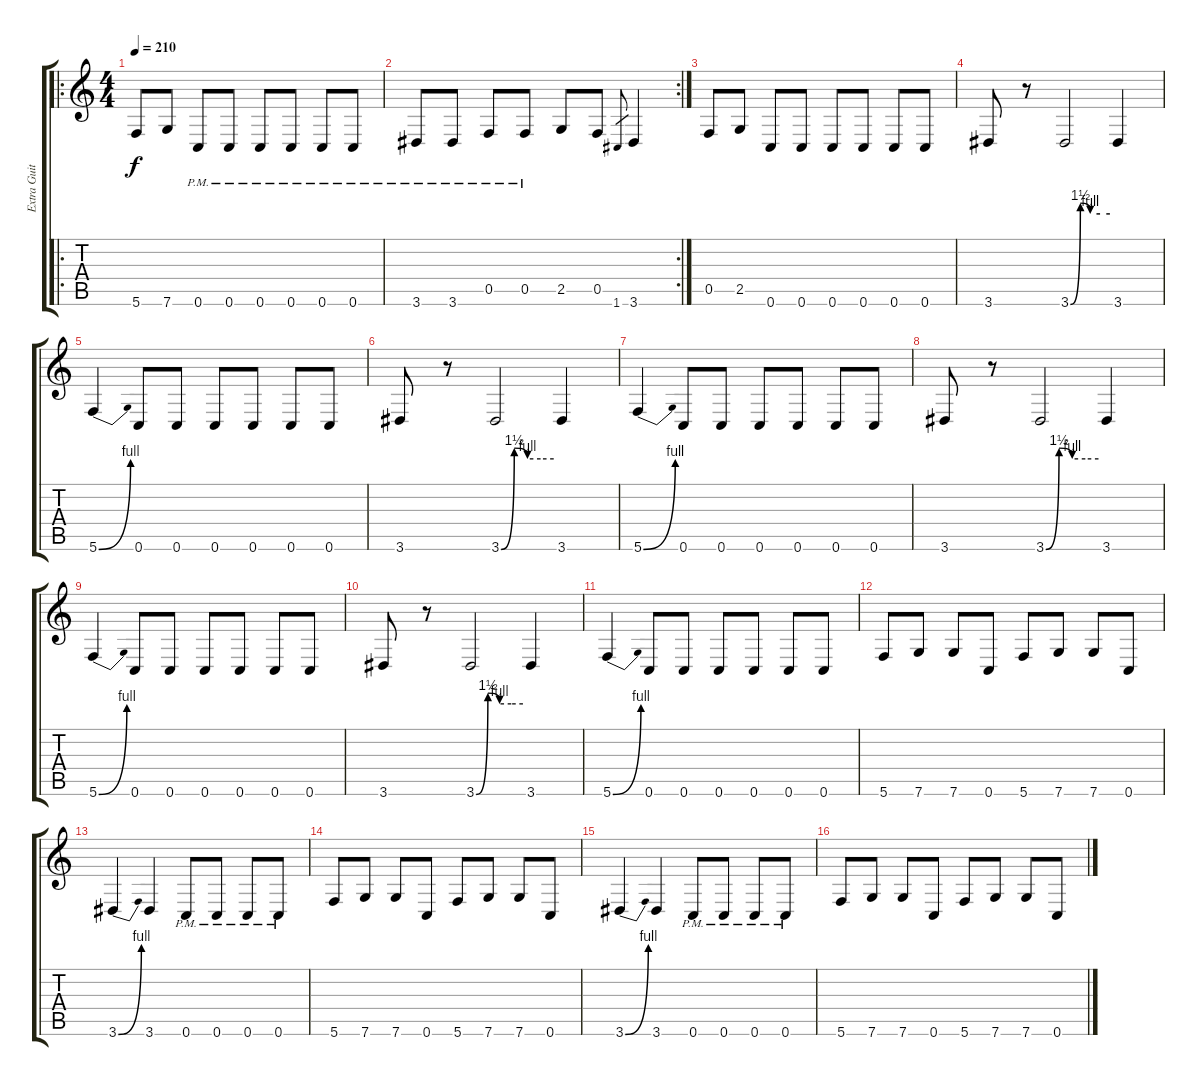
\track ("Extra Guitar" "Extra Guit") {instrument distortionguitar}
\staff {score tabs}
\tuning (C4 G3 Eb3 Bb2 F2 C2) {hide}
\ro
\ts (4 4)
\tempo 210
\clef g2
\ks c
5.6.8{dy f} 7.6.8 0.6{pm}.8 0.6{pm}.8 0.6{pm}.8 0.6{pm}.8 0.6{pm}.8 0.6{pm}.8 |
\rc 2
3.6{pm}.8 3.6{pm}.8 0.5{pm}.8 0.5{pm}.8 2.5.8 0.5.8 1.6.8{gr} 3.6.4 |
0.5.8 2.5.8 0.6.8 0.6.8 0.6.8 0.6.8 0.6.8 0.6.8 |
3.6.8 r.8 3.6{be (custom 0 0 15 6 30 4 45 4 60 4)}.2 3.6.4 |
5.6{be (bend 0 0 60 4)}.4 0.6.8 0.6.8 0.6.8 0.6.8 0.6.8 0.6.8 |
3.6.8 r.8 3.6{be (custom 0 0 15 6 30 4 45 4 60 4)}.2 3.6.4 |
5.6{be (bend 0 0 60 4)}.4 0.6.8 0.6.8 0.6.8 0.6.8 0.6.8 0.6.8 |
3.6.8 r.8 3.6{be (custom 0 0 15 6 30 4 45 4 60 4)}.2 3.6.4 |
5.6{be (bend 0 0 60 4)}.4 0.6.8 0.6.8 0.6.8 0.6.8 0.6.8 0.6.8 |
3.6.8 r.8 3.6{be (custom 0 0 15 6 30 4 45 4 60 4)}.2 3.6.4 |
5.6{be (bend 0 0 60 4)}.4 0.6.8 0.6.8 0.6.8 0.6.8 0.6.8 0.6.8 |
5.6.8 7.6.8 7.6.8 0.6.8 5.6.8 7.6.8 7.6.8 0.6.8 |
3.6{be (bend 0 0 60 4)}.4 3.6.4 0.6{pm}.8 0.6{pm}.8 0.6{pm}.8 0.6{pm}.8 |
5.6.8 7.6.8 7.6.8 0.6.8 5.6.8 7.6.8 7.6.8 0.6.8 |
3.6{be (bend 0 0 60 4)}.4 3.6.4 0.6{pm}.8 0.6{pm}.8 0.6{pm}.8 0.6{pm}.8 |
5.6.8 7.6.8 7.6.8 0.6.8 5.6.8 7.6.8 7.6.8 0.6.8
